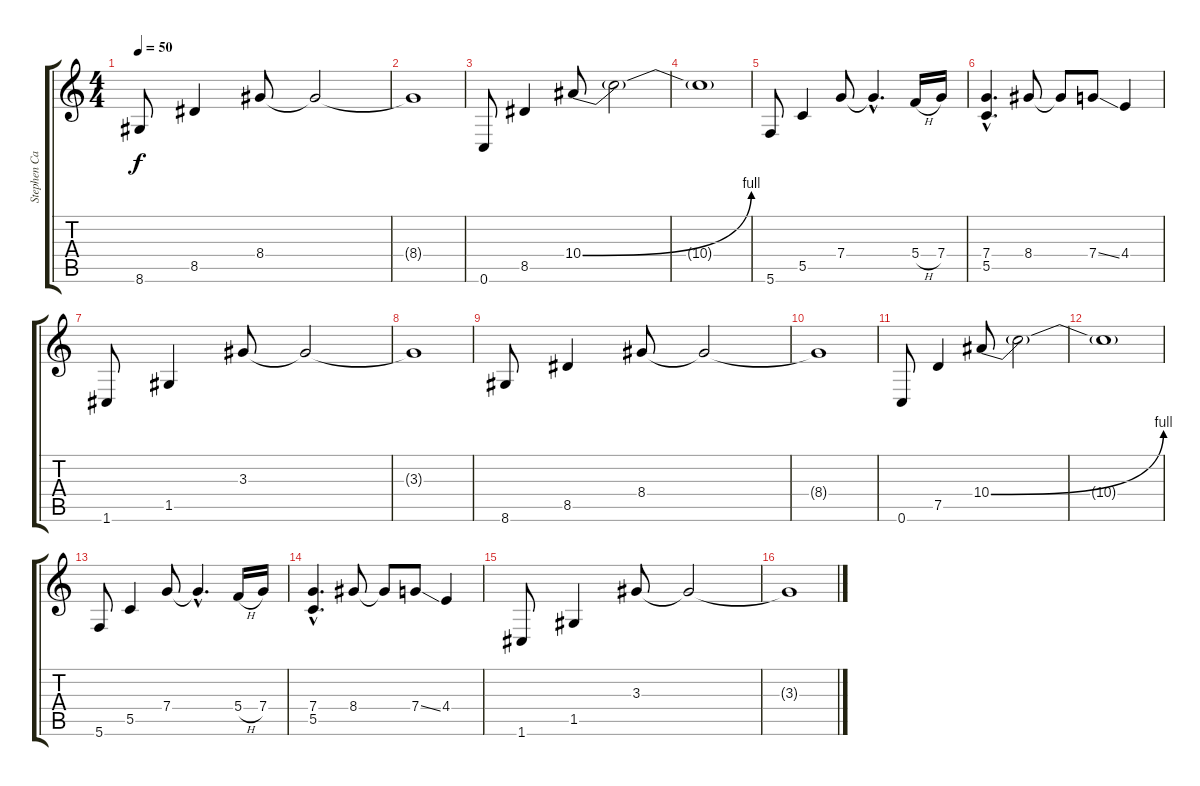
\track ("Stephen Carpenter" "Stephen Ca") {instrument overdrivenguitar}
\staff {score tabs}
\tuning (D4 A3 F3 C3 G2 C2) {hide}
\ts (4 4)
\tempo 50
\clef g2
\ks c
8.6.8{dy f} 8.5.4 8.4.8 8.4{t}.2 |
8.4{t}.1 |
0.6.8 8.5.4 10.4{be (bend 0 0 60 4)}.8 10.4{t}.2 |
10.4{t}.1 |
5.6.8 5.5.4 7.4.8 7.4{hac t}.4{d} 5.4{h}.16 7.4.16 |
(7.4{hac} 5.5{hac}).4{d} 8.4.8 8.4{t}.8 7.4{ss}.8 4.4.4 |
1.6.8 1.5.4 3.3.8 3.3{t}.2 |
3.3{t}.1 |
8.6.8 8.5.4 8.4.8 8.4{t}.2 |
8.4{t}.1 |
0.6.8 7.5.4 10.4{be (bend 0 0 60 4)}.8 10.4{t}.2 |
10.4{t}.1 |
5.6.8 5.5.4 7.4.8 7.4{hac t}.4{d} 5.4{h}.16 7.4.16 |
(7.4{hac} 5.5{hac}).4{d} 8.4.8 8.4{t}.8 7.4{ss}.8 4.4.4 |
1.6.8 1.5.4 3.3.8 3.3{t}.2 |
3.3{t}.1
